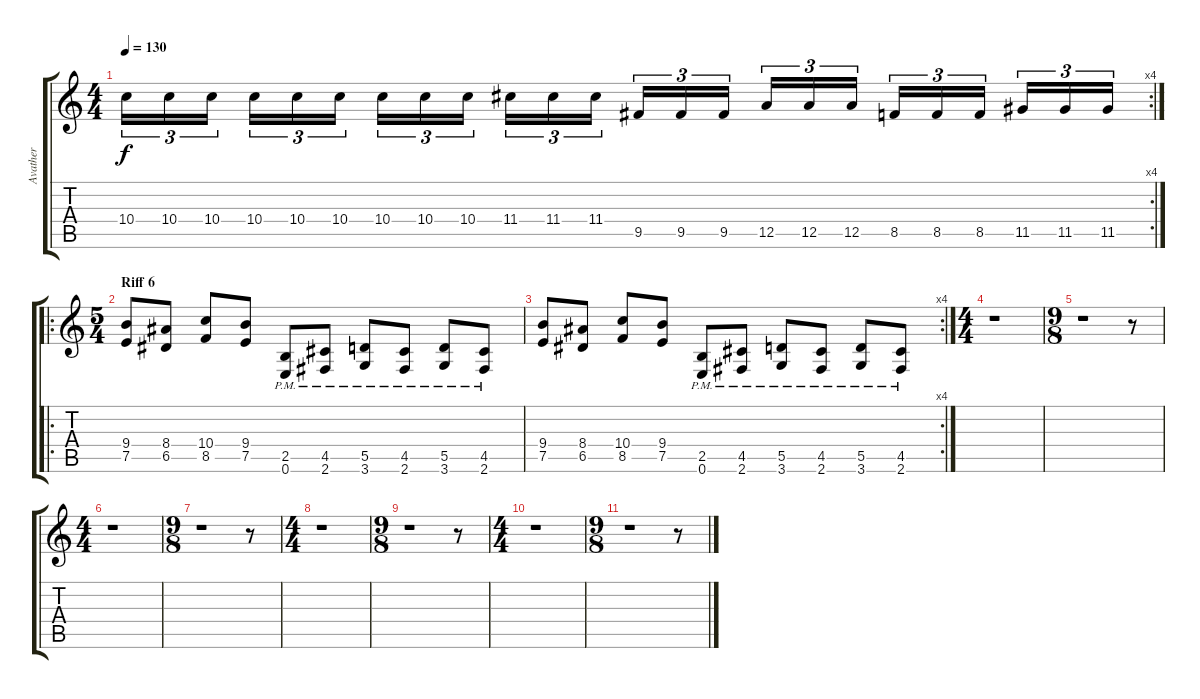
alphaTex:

\track ("Avather" "Avather") {instrument distortionguitar}
\staff {score tabs}
\tuning (E4 B3 G3 D3 A2 E2) {hide}
\rc 4
\ts (4 4)
\tempo 130
\clef g2
\ks c
10.4.16{tu (3 2) dy f} 10.4.16{tu (3 2)} 10.4.16{tu (3 2)} 10.4.16{tu (3 2)} 10.4.16{tu (3 2)} 10.4.16{tu (3 2)} 10.4.16{tu (3 2)} 10.4.16{tu (3 2)} 10.4.16{tu (3 2)} 11.4.16{tu (3 2)} 11.4.16{tu (3 2)} 11.4.16{tu (3 2)} 9.5.16{tu (3 2)} 9.5.16{tu (3 2)} 9.5.16{tu (3 2)} 12.5.16{tu (3 2)} 12.5.16{tu (3 2)} 12.5.16{tu (3 2)} 8.5.16{tu (3 2)} 8.5.16{tu (3 2)} 8.5.16{tu (3 2)} 11.5.16{tu (3 2)} 11.5.16{tu (3 2)} 11.5.16{tu (3 2)} |
\ro
\ts (5 4)
\section ("" "Riff 6")
(9.4 7.5).8 (8.4 6.5).8 (10.4 8.5).8 (9.4 7.5).8 (2.5{pm} 0.6{pm}).8 (4.5{pm} 2.6{pm}).8 (5.5{pm} 3.6{pm}).8 (4.5{pm} 2.6{pm}).8 (5.5{pm} 3.6{pm}).8 (4.5{pm} 2.6{pm}).8 |
\rc 4
(9.4 7.5).8 (8.4 6.5).8 (10.4 8.5).8 (9.4 7.5).8 (2.5{pm} 0.6{pm}).8 (4.5{pm} 2.6{pm}).8 (5.5{pm} 3.6{pm}).8 (4.5{pm} 2.6{pm}).8 (5.5{pm} 3.6{pm}).8 (4.5{pm} 2.6{pm}).8 |
\ts (4 4)
r.1 |
\ts (9 8)
r.1 r.8 |
\ts (4 4)
r.1 |
\ts (9 8)
r.1 r.8 |
\ts (4 4)
r.1 |
\ts (9 8)
r.1 r.8 |
\ts (4 4)
r.1 |
\ts (9 8)
r.1 r.8
